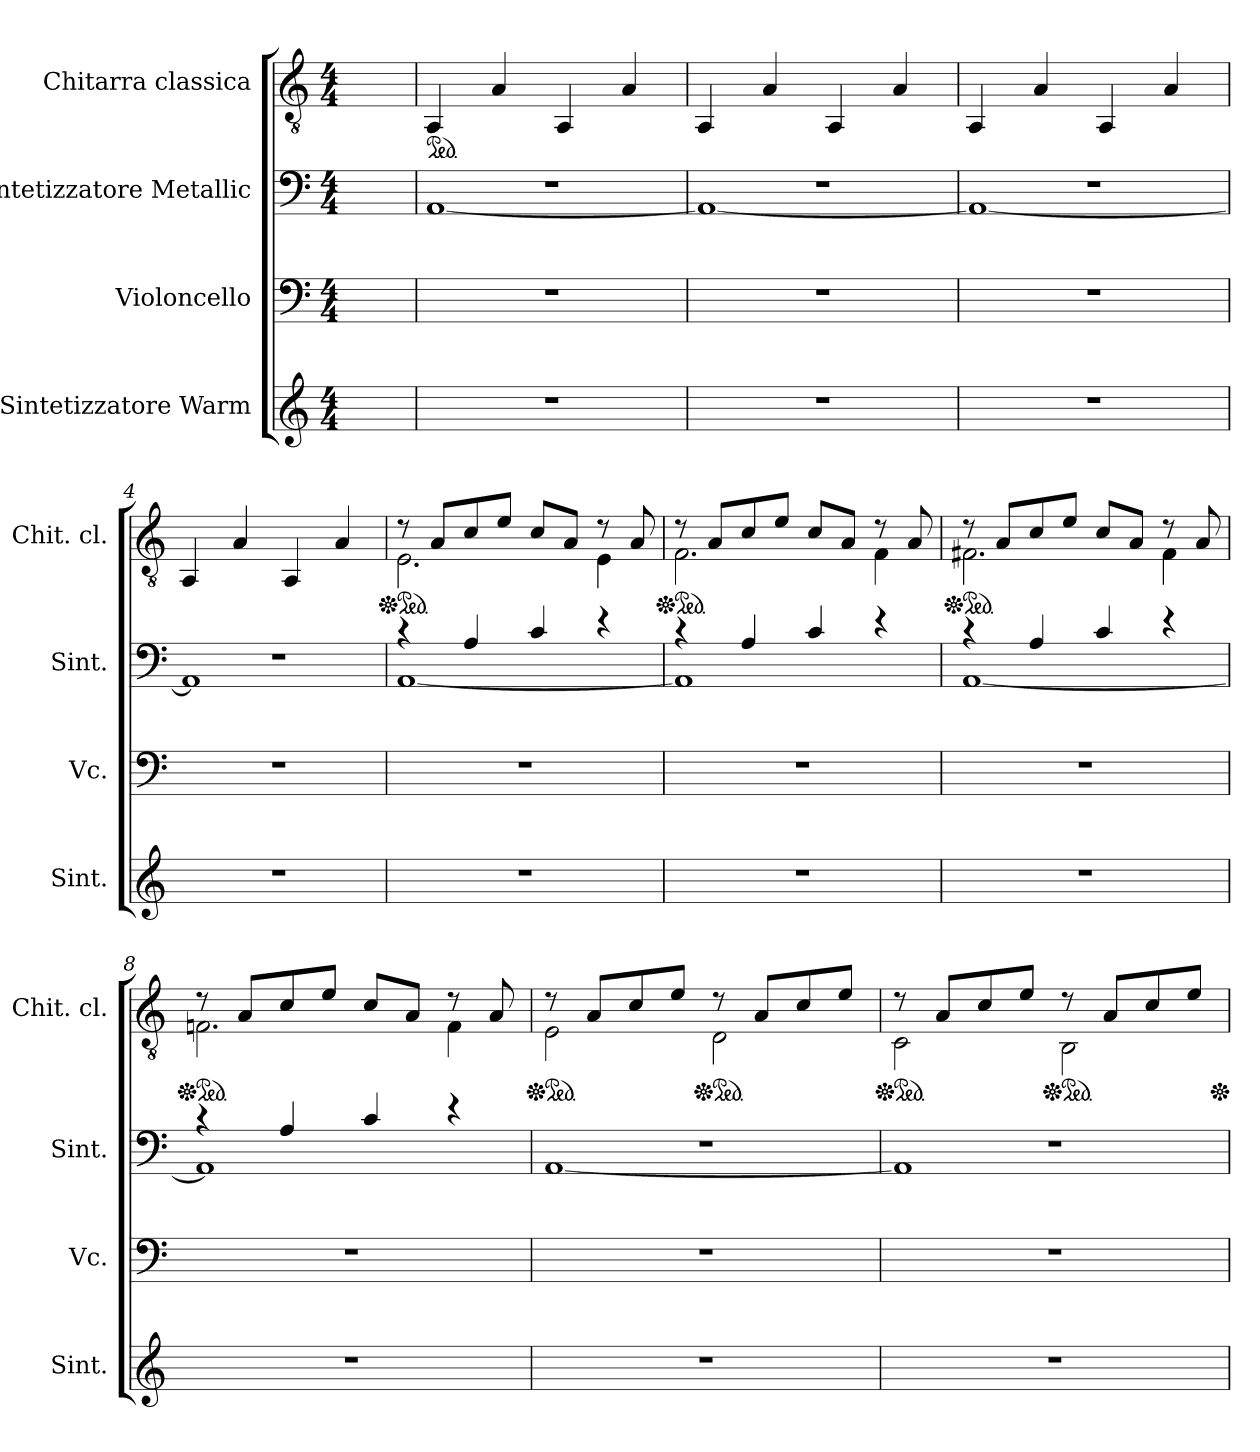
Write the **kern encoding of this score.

**kern	**kern	**kern	**kern
*part4	*part3	*part2	*part1
*staff4	*staff3	*staff2	*staff1
*I"Sintetizzatore Warm	*I"Violoncello	*I"Sintetizzatore Metallic	*I"Chitarra classica
*I'Sint.	*I'Vc.	*I'Sint.	*I'Chit. cl.
*clefG2	*clefF4	*clefF4	*clefGv2
*k[]	*k[]	*k[]	*k[]
*M4/4	*M4/4	*M4/4	*M4/4
*MM120	*MM120	*MM120	*MM120
=	=	=	=
4ryy	4ryy	4ryy	4ryy
=1	=1	=1	=1
*	*	*^	*
*	*	*	*	*ped
1r	1r	1r	[1AA	4AA/
.	.	.	.	4A/
.	.	.	.	4AA/
.	.	.	.	4A/
=2	=2	=2	=2	=2
1r	1r	1r	1AA_	4AA/
.	.	.	.	4A/
.	.	.	.	4AA/
.	.	.	.	4A/
=3	=3	=3	=3	=3
1r	1r	1r	1AA_	4AA/
.	.	.	.	4A/
.	.	.	.	4AA/
.	.	.	.	4A/
=4	=4	=4	=4	=4
1r	1r	1r	1AA]	4AA/
.	.	.	.	4A/
.	.	.	.	4AA/
.	.	.	.	4A/
!!LO:LB:g=z
=5	=5	=5	=5	=5
*	*	*	*	*Xped
*	*	*	*	*ped
*	*	*	*	*^
1r	1r	4r	[1AA	8r	2.E\
.	.	.	.	8A/L	.
.	.	4A/	.	8c/	.
.	.	.	.	8e/J	.
.	.	4c/	.	8c/L	.
.	.	.	.	8A/J	.
.	.	4r	.	8r	4E\
.	.	.	.	8A/	.
=6	=6	=6	=6	=6	=6
*	*	*	*	*Xped	*
*	*	*	*	*ped	*
1r	1r	4r	1AA]	8r	2.F\
.	.	.	.	8A/L	.
.	.	4A/	.	8c/	.
.	.	.	.	8e/J	.
.	.	4c/	.	8c/L	.
.	.	.	.	8A/J	.
.	.	4r	.	8r	4F\
.	.	.	.	8A/	.
=7	=7	=7	=7	=7	=7
*	*	*	*	*Xped	*
*	*	*	*	*ped	*
1r	1r	4r	[1AA	8r	2.F#X\
.	.	.	.	8A/L	.
.	.	4A/	.	8c/	.
.	.	.	.	8e/J	.
.	.	4c/	.	8c/L	.
.	.	.	.	8A/J	.
.	.	4r	.	8r	4F#\
.	.	.	.	8A/	.
=8	=8	=8	=8	=8	=8
*	*	*	*	*Xped	*
*	*	*	*	*ped	*
1r	1r	4r	1AA]	8r	2.Fn\
.	.	.	.	8A/L	.
.	.	4A/	.	8c/	.
.	.	.	.	8e/J	.
.	.	4c/	.	8c/L	.
.	.	.	.	8A/J	.
.	.	4r	.	8r	4F\
.	.	.	.	8A/	.
!!LO:LB:g=z	!!
=9	=9	=9	=9	=9	=9
*	*	*	*	*Xped	*
*	*	*	*	*ped	*
1r	1r	1r	[1AA	8r	2E\
.	.	.	.	8A/L	.
.	.	.	.	8c/	.
.	.	.	.	8e/J	.
*	*	*	*	*Xped	*
*	*	*	*	*ped	*
.	.	.	.	8r	2D\
.	.	.	.	8A/L	.
.	.	.	.	8c/	.
.	.	.	.	8e/J	.
=10	=10	=10	=10	=10	=10
*	*	*	*	*Xped	*
*	*	*	*	*ped	*
1r	1r	1r	1AA]	8r	2C\
.	.	.	.	8A/L	.
.	.	.	.	8c/	.
.	.	.	.	8e/J	.
*	*	*	*	*Xped	*
*	*	*	*	*ped	*
.	.	.	.	8r	2BB\
.	.	.	.	8A/L	.
.	.	.	.	8c/	.
.	.	.	.	8e/J	.
*	*	*v	*v	*	*
*	*	*	*v	*v
*	*	*	*Xped
=	=	=	=
*-	*-	*-	*-
